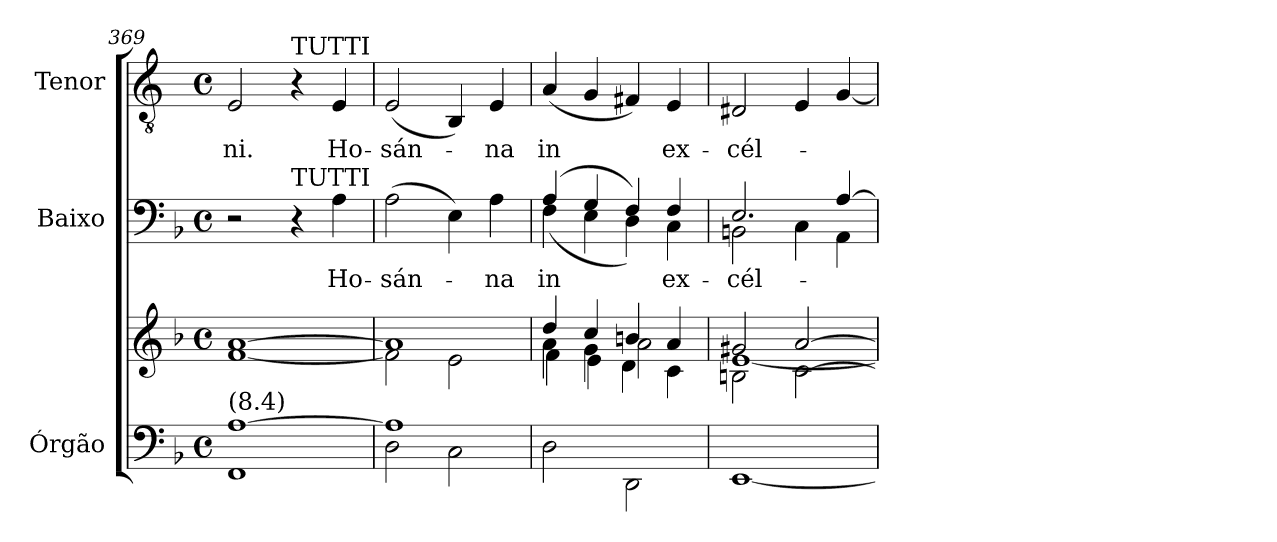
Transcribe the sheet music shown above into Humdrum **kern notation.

**kern	**kern	**kern	**text	**kern	**text
*part3	*part3	*part2	*part2	*part1	*part1
*staff4	*staff3	*staff2	*staff2	*staff1	*staff1
*I"Órgão	*	*I"Baixo	*	*I"Tenor	*
*I'Órg.	*	*	*	*I'Tr.	*
*clefF4	*clefG2	*clefF4	*	*clefGv2	*
*	*	*	*	*ITrd4c7	*
*k[b-]	*k[b-]	*k[b-]	*	*k[b-]	*
*F:	*F:	*F:	*	*F:	*
*M4/4	*M4/4	*M4/4	*	*M4/4	*
*met(c)	*met(c)	*met(c)	*	*met(c)	*
=369	=369	=369	=369	=369	=369
*^	*^	*	*	*	*
!LO:TX:a:t=(8.4)	!	!	!	!	!	!	!
!	!	!	!	!	!	!	!LO:LY:b:color=#000000
[>1Ai	1FFi	[>1ai	[<1fi	2r	.	2AAi/	-ni.
!	!	!	!	!	!	!LO:TX:a:t=TUTTI	!
!	!	!	!	!LO:TX:a:t=TUTTI	!	!	!
.	.	.	.	4r	.	4r	.
!	!	!	!	!	!LO:LY:b:color=#000000	!	!
!	!	!	!	!	!	!	!LO:LY:b:color=#000000
.	.	.	.	4Ai\	Ho-	4AAi/	Ho-
=370	=370	=370	=370	=370	=370	=370	=370
!	!	!	!	!	!LO:LY:b:color=#000000	!	!
!	!	!	!	!	!	!	!LO:LY:b:color=#000000
1Ai]	2Di\	1ai]	2fi\]	(2Ai\	-sán-	(2AAi/	-sán-
.	2Ci\	.	2ei\	4Ei\)	.	4EEi/)	.
!	!	!	!	!	!LO:LY:b:color=#000000	!	!
!	!	!	!	!	!	!	!LO:LY:b:color=#000000
.	.	.	.	4Ai\	-na	4AAi/	-na
*v	*v	*	*	*	*	*	*
!!LO:LB:g=z
=371	=371	=371	=371	=371	=371	=371
*	*	*^	*	*	*	*
!	!	!	!	!	!LO:LY:b:color=#000000	!	!
*	*	*	*	*^	*	*	*
!	!	!	!	!	!	!	!	!LO:LY:b:color=#000000
2Di\	4ddi/	4ai\	4fi\	(4Ai/	(4Fi\	in	(4Di/	in
.	4cci/	4gi\	4ei\	4Gi/	4Ei\	.	4Ci/	.
2DDi\	4bni/	2ai\	4di\	4Fi/)	4Di\)	.	4BBni/)	.
!	!	!	!	!	!	!LO:LY:b:color=#000000	!	!
!	!	!	!	!	!	!	!	!LO:LY:b:color=#000000
.	4ai/	.	4ci\	4Fi/	4Ci\	ex-	4AAi/	ex-
=372	=372	=372	=372	=372	=372	=372	=372	=372
!	!	!	!	!	!	!LO:LY:b:color=#000000	!	!
!	!	!	!	!	!	!	!	!LO:LY:b:color=#000000
[<1EEi	2g#Xi/	[<1ei	2Bni\	2.Ei/	2BBni\	-cél-	2GG#Xi/	-cél-
.	[>2ai/	.	[>2ci\	.	4Ci\	.	4AAi/	.
.	.	.	.	[>4Ai/	4AAi\	.	[<4Ci/	.
*	*v	*v	*v	*	*	*	*	*
*	*	*v	*v	*	*	*
=	=	=	=	=	=
*-	*-	*-	*-	*-	*-
